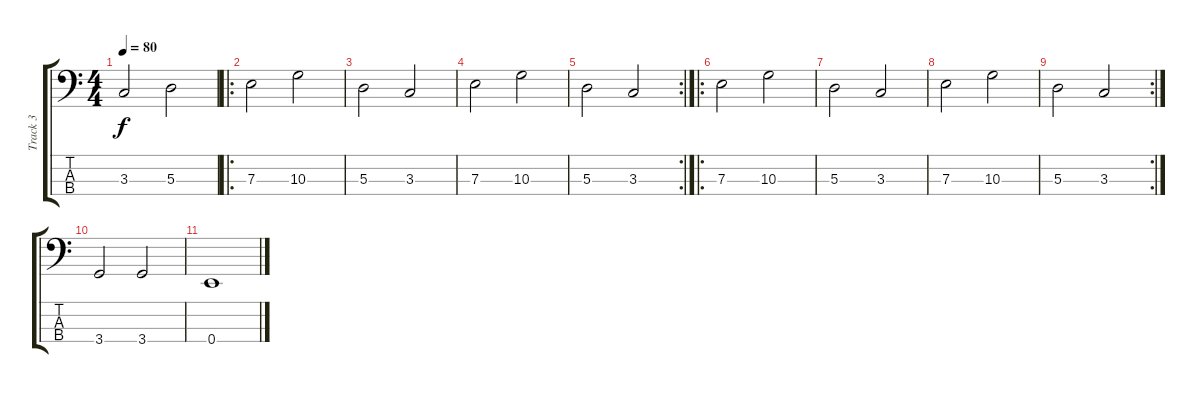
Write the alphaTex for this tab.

\track ("Track 3" "Track 3") {instrument electricbassfinger}
\staff {score tabs}
\tuning (G2 D2 A1 E1) {hide}
\ts (4 4)
\tempo 80
\clef f4
\ks c
3.3.2{dy f} 5.3.2 |
\ro
7.3.2 10.3.2 |
5.3.2 3.3.2 |
7.3.2 10.3.2 |
\rc 2
5.3.2 3.3.2 |
\ro
7.3.2 10.3.2 |
5.3.2 3.3.2 |
7.3.2 10.3.2 |
\rc 2
5.3.2 3.3.2 |
3.4.2 3.4.2 |
0.4.1
